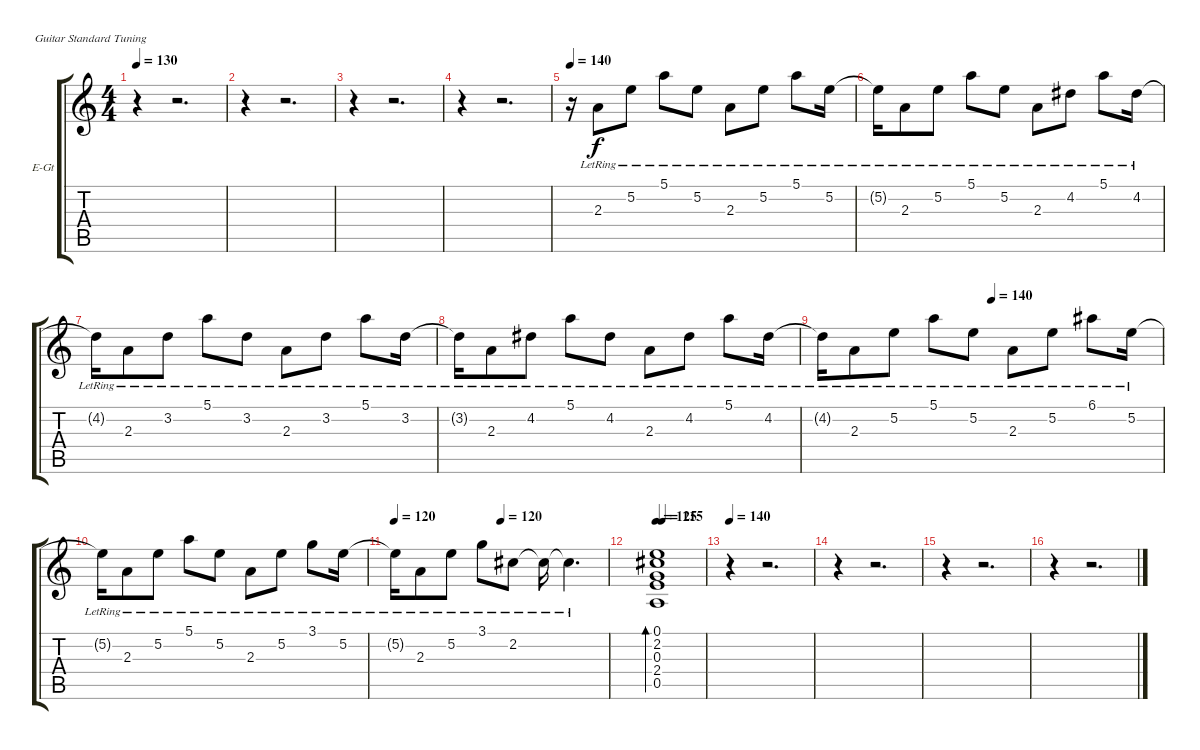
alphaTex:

\bracketExtendMode groupsimilarinstruments
\firstSystemTrackNameOrientation horizontal
\otherSystemsTrackNameOrientation horizontal
\track ("Guitar 3" "E-Gt") {instrument electricguitarclean}
\staff {score tabs}
\tuning (E4 B3 G3 D3 A2 E2)
\ts (4 4)
\tempo 130
\clef g2
\ks c
r.4{dy f} r.2{d} |
r.4 r.2{d} |
r.4 r.2{d} |
r.4 r.2{d} |
\tempo 140
r.16 2.3{lr}.8 5.2{lr}.8 5.1{lr}.8 5.2{lr}.8 2.3{lr}.8 5.2{lr}.8 5.1{lr}.8 5.2{lr}.16 |
5.2{lr t}.16 2.3{lr}.8 5.2{lr}.8 5.1{lr}.8 5.2{lr}.8 2.3{lr}.8 4.2{lr}.8 5.1{lr}.8 4.2{lr}.16 |
4.2{lr t}.16 2.3{lr}.8 3.2{lr}.8 5.1{lr}.8 3.2{lr}.8 2.3{lr}.8 3.2{lr}.8 5.1{lr}.8 3.2{lr}.16 |
3.2{lr t}.16 2.3{lr}.8 4.2{lr}.8 5.1{lr}.8 4.2{lr}.8 2.3{lr}.8 4.2{lr}.8 5.1{lr}.8 4.2{lr}.16 |
\tempo (140 0.5)
4.2{lr t}.16 2.3{lr}.8 5.2{lr}.8 5.1{lr}.8 5.2{lr}.8 2.3{lr}.8 5.2{lr}.8 6.1{lr}.8 5.2{lr}.16 |
5.2{lr t}.16 2.3{lr}.8 5.2{lr}.8 5.1{lr}.8 5.2{lr}.8 2.3{lr}.8 5.2{lr}.8 3.1{lr}.8 5.2{lr}.16 |
\tempo 120
\tempo (120 0.5)
5.2{lr t}.16 2.3{lr}.8 5.2{lr}.8 3.1{lr}.8 2.2{lr}.8 2.2{lr t}.16 2.2{lr t}.4{d} |
\tempo 125
\tempo (115 0.125)
(0.1 2.2 0.3 2.4 0.5).1{bd 480} |
\tempo 140
r.4 r.2{d} |
r.4 r.2{d} |
r.4 r.2{d} |
r.4 r.2{d}
